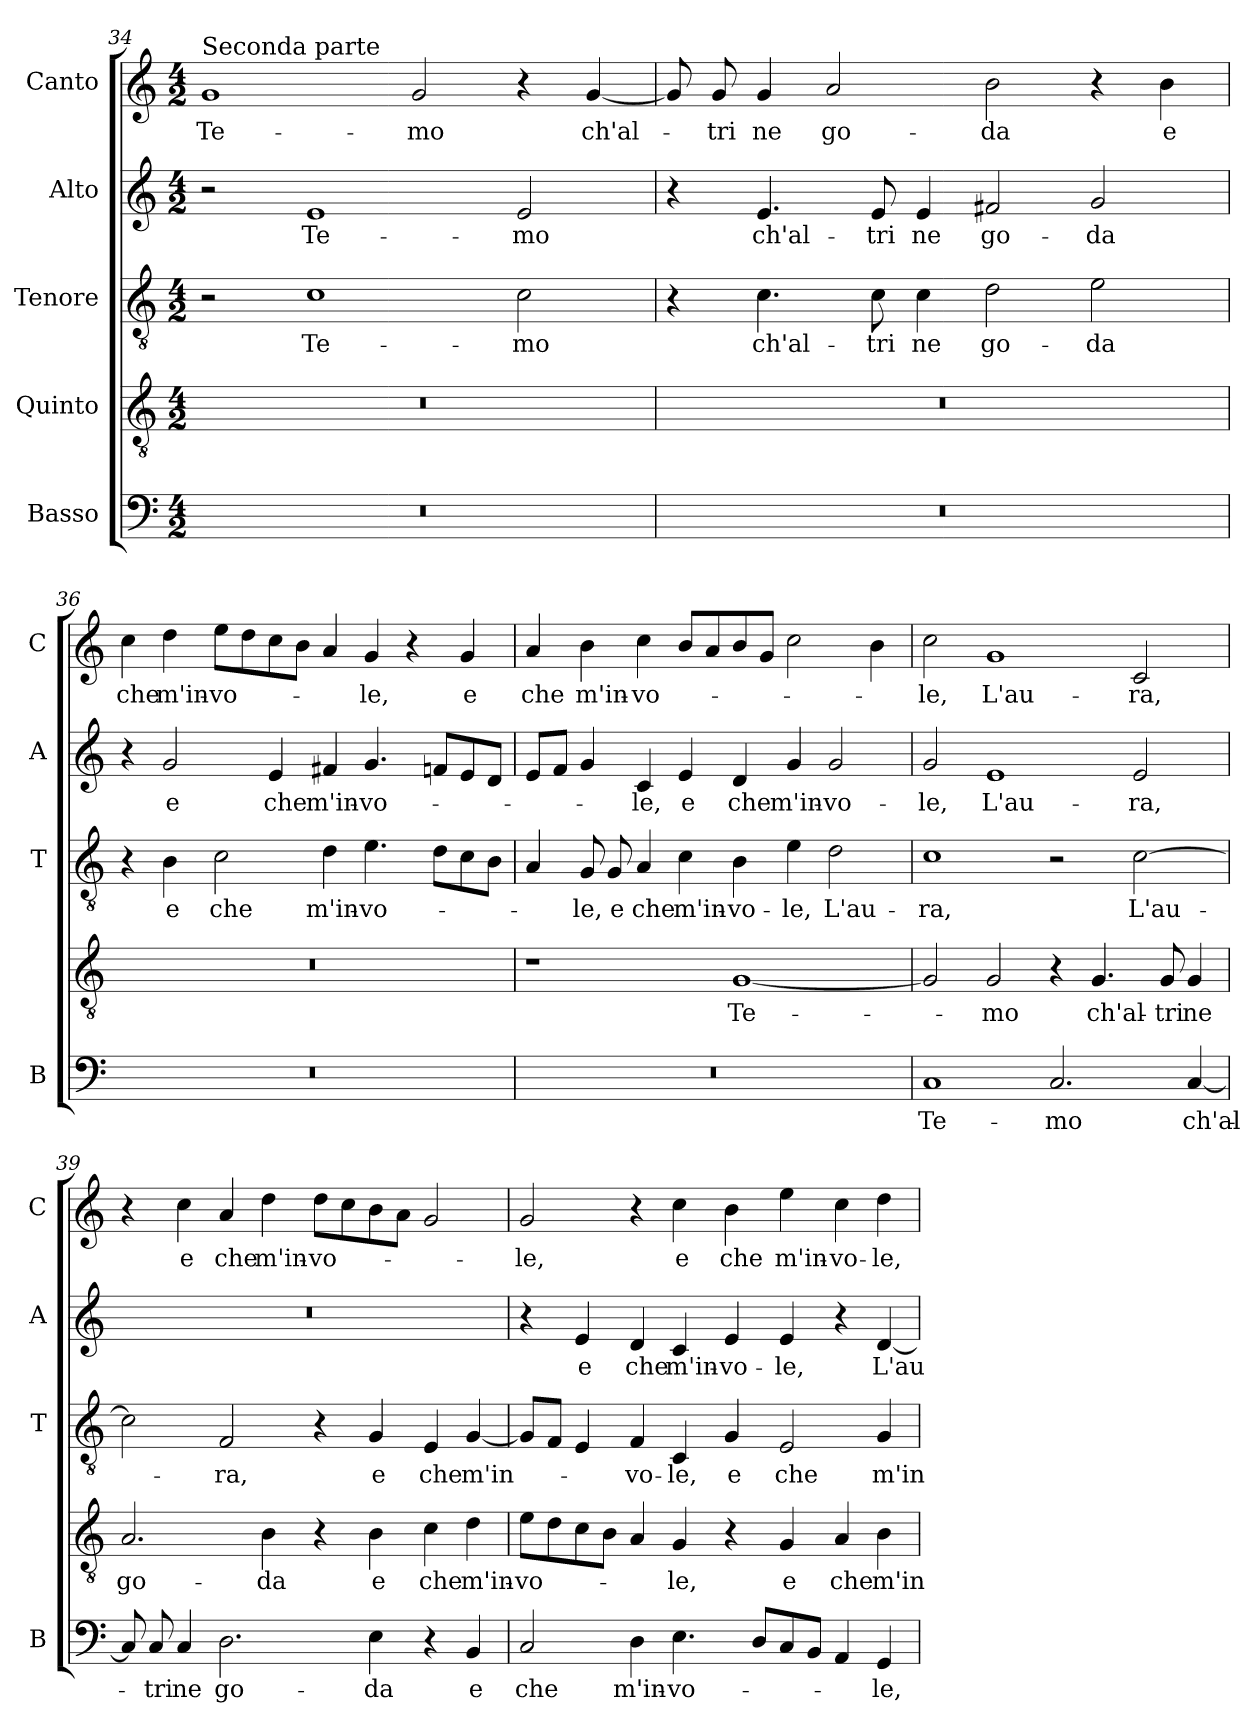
**kern	**text	**kern	**text	**kern	**text	**kern	**text	**kern	**text
*part5	*part5	*part4	*part4	*part3	*part3	*part2	*part2	*part1	*part1
*staff5	*staff5	*staff4	*staff4	*staff3	*staff3	*staff2	*staff2	*staff1	*staff1
*I"Basso	*	*I"Quinto	*	*I"Tenore	*	*I"Alto	*	*I"Canto	*
*I'B	*	*	*	*I'T	*	*I'A	*	*I'C	*
!!LO:LB:g=z
*clefF4	*	*clefGv2	*	*clefGv2	*	*clefG2	*	*clefG2	*
*k[]	*	*k[]	*	*k[]	*	*k[]	*	*k[]	*
*C:	*	*C:	*	*C:	*	*C:	*	*C:	*
*M4/2	*	*M4/2	*	*M4/2	*	*M4/2	*	*M4/2	*
=34	=34	=34	=34	=34	=34	=34	=34	=34	=34
!	!	!	!	!	!	!	!	!LO:TX:a:t=Seconda parte	!
!	!	!	!	!	!	!	!	!	!LO:LY:b
0r	.	0r	.	2r	.	2r	.	1g	Te-
!	!	!	!	!	!LO:LY:b	!	!LO:LY:b	!	!
.	.	.	.	1c	Te-	1e	Te-	.	.
!	!	!	!	!	!	!	!	!	!LO:LY:b
.	.	.	.	.	.	.	.	2g/	-mo
!	!	!	!	!	!LO:LY:b	!	!LO:LY:b	!	!
.	.	.	.	2c\	-mo	2e/	-mo	4r	.
!	!	!	!	!	!	!	!	!	!LO:LY:b
.	.	.	.	.	.	.	.	[4g/	ch'al-
=35	=35	=35	=35	=35	=35	=35	=35	=35	=35
0r	.	0r	.	4r	.	4r	.	8g/]	.
!	!	!	!	!	!	!	!	!	!LO:LY:b
.	.	.	.	.	.	.	.	8g/	-tri
!	!	!	!	!	!LO:LY:b	!	!LO:LY:b	!	!LO:LY:b
.	.	.	.	4.c\	ch'al-	4.e/	ch'al-	4g/	ne
!	!	!	!	!	!	!	!	!	!LO:LY:b
.	.	.	.	.	.	.	.	2a/	go-
!	!	!	!	!	!LO:LY:b	!	!LO:LY:b	!	!
.	.	.	.	8c\	-tri	8e/	-tri	.	.
!	!	!	!	!	!LO:LY:b	!	!LO:LY:b	!	!
.	.	.	.	4c\	ne	4e/	ne	.	.
!	!	!	!	!	!LO:LY:b	!	!LO:LY:b	!	!LO:LY:b
.	.	.	.	2d\	go-	2f#X/	go-	2b\	-da
!	!	!	!	!	!LO:LY:b	!	!LO:LY:b	!	!
.	.	.	.	2e\	-da	2g/	-da	4r	.
!	!	!	!	!	!	!	!	!	!LO:LY:b
.	.	.	.	.	.	.	.	4b\	e
=36	=36	=36	=36	=36	=36	=36	=36	=36	=36
!	!	!	!	!	!	!	!	!	!LO:LY:b
0r	.	0r	.	4r	.	4r	.	4cc\	che
!	!	!	!	!	!LO:LY:b	!	!LO:LY:b	!	!LO:LY:b
.	.	.	.	4B\	e	2g/	e	4dd\	m'in-
!	!	!	!	!	!LO:LY:b	!	!	!	!LO:LY:b
.	.	.	.	2c\	che	.	.	8ee\L	-vo-
.	.	.	.	.	.	.	.	8dd\	.
!	!	!	!	!	!	!	!LO:LY:b	!	!
.	.	.	.	.	.	4e/	che	8cc\	.
.	.	.	.	.	.	.	.	8b\J	.
!	!	!	!	!	!LO:LY:b	!	!LO:LY:b	!	!
.	.	.	.	4d\	m'in-	4f#X/	m'in-	4a/	.
!	!	!	!	!	!LO:LY:b	!	!LO:LY:b	!	!LO:LY:b
.	.	.	.	4.e\	-vo-	4.g/	-vo-	4g/	-le,
.	.	.	.	.	.	.	.	4r	.
.	.	.	.	8d\L	.	8fn/L	.	.	.
!	!	!	!	!	!	!	!	!	!LO:LY:b
.	.	.	.	8c\	.	8e/	.	4g/	e
.	.	.	.	8B\J	.	8d/J	.	.	.
=37	=37	=37	=37	=37	=37	=37	=37	=37	=37
!	!	!	!	!	!	!	!	!	!LO:LY:b
0r	.	1r	.	4A/	.	8e/L	.	4a/	che
.	.	.	.	.	.	8f/J	.	.	.
!	!	!	!	!	!LO:LY:b	!	!	!	!LO:LY:b
.	.	.	.	8G/	-le,	4g/	.	4b\	m'in-
!	!	!	!	!	!LO:LY:b	!	!	!	!
.	.	.	.	8G/	e	.	.	.	.
!	!	!	!	!	!LO:LY:b	!	!LO:LY:b	!	!LO:LY:b
.	.	.	.	4A/	che	4c/	-le,	4cc\	-vo-
!	!	!	!	!	!LO:LY:b	!	!LO:LY:b	!	!
.	.	.	.	4c\	m'in-	4e/	e	8b/L	.
.	.	.	.	.	.	.	.	8a/	.
!	!	!	!LO:LY:b	!	!LO:LY:b	!	!LO:LY:b	!	!
.	.	[1G	Te-	4B\	-vo-	4d/	che	8b/	.
.	.	.	.	.	.	.	.	8g/J	.
!	!	!	!	!	!LO:LY:b	!	!LO:LY:b	!	!
.	.	.	.	4e\	-le,	4g/	m'in-	2cc\	.
!	!	!	!	!	!LO:LY:b	!	!LO:LY:b	!	!
.	.	.	.	2d\	L'au-	2g/	-vo-	.	.
.	.	.	.	.	.	.	.	4b\	.
!!LO:PB:g=z
=38	=38	=38	=38	=38	=38	=38	=38	=38	=38
!	!LO:LY:b	!	!	!	!LO:LY:b	!	!LO:LY:b	!	!LO:LY:b
1C	Te-	2G/]	.	1c	-ra,	2g/	-le,	2cc\	-le,
!	!	!	!LO:LY:b	!	!	!	!LO:LY:b	!	!LO:LY:b
.	.	2G/	-mo	.	.	1e	L'au-	1g	L'au-
!	!LO:LY:b	!	!	!	!	!	!	!	!
2.C/	-mo	4r	.	2r	.	.	.	.	.
!	!	!	!LO:LY:b	!	!	!	!	!	!
.	.	4.G/	ch'al-	.	.	.	.	.	.
!	!	!	!	!	!LO:LY:b	!	!LO:LY:b	!	!LO:LY:b
.	.	.	.	[2c\	L'au-	2e/	-ra,	2c/	-ra,
!	!	!	!LO:LY:b	!	!	!	!	!	!
.	.	8G/	-tri	.	.	.	.	.	.
!	!LO:LY:b	!	!LO:LY:b	!	!	!	!	!	!
[4C/	ch'al-	4G/	ne	.	.	.	.	.	.
=39	=39	=39	=39	=39	=39	=39	=39	=39	=39
!	!	!	!LO:LY:b	!	!	!	!	!	!
8C/]	.	2.A/	go-	2c\]	.	0r	.	4r	.
!	!LO:LY:b	!	!	!	!	!	!	!	!
8C/	-tri	.	.	.	.	.	.	.	.
!	!LO:LY:b	!	!	!	!	!	!	!	!LO:LY:b
4C/	ne	.	.	.	.	.	.	4cc\	e
!	!LO:LY:b	!	!	!	!LO:LY:b	!	!	!	!LO:LY:b
2.D\	go-	.	.	2F/	-ra,	.	.	4a/	che
!	!	!	!LO:LY:b	!	!	!	!	!	!LO:LY:b
.	.	4B\	-da	.	.	.	.	4dd\	m'in-
!	!	!	!	!	!	!	!	!	!LO:LY:b
.	.	4r	.	4r	.	.	.	8dd\L	-vo-
.	.	.	.	.	.	.	.	8cc\	.
!	!LO:LY:b	!	!LO:LY:b	!	!LO:LY:b	!	!	!	!
4E\	-da	4B\	e	4G/	e	.	.	8b\	.
.	.	.	.	.	.	.	.	8a\J	.
!	!	!	!LO:LY:b	!	!LO:LY:b	!	!	!	!
4r	.	4c\	che	4E/	che	.	.	2g/	.
!	!LO:LY:b	!	!LO:LY:b	!	!LO:LY:b	!	!	!	!
4BB/	e	4d\	m'in-	[4G/	m'in-	.	.	.	.
=40	=40	=40	=40	=40	=40	=40	=40	=40	=40
!	!LO:LY:b	!	!LO:LY:b	!	!	!	!	!	!LO:LY:b
2C/	che	8e\L	-vo-	8G/L]	.	4r	.	2g/	-le,
.	.	8d\	.	8F/J	.	.	.	.	.
!	!	!	!	!	!	!	!LO:LY:b	!	!
.	.	8c\	.	4E/	.	4e/	e	.	.
.	.	8B\J	.	.	.	.	.	.	.
!	!LO:LY:b	!	!	!	!LO:LY:b	!	!LO:LY:b	!	!
4D\	m'in-	4A/	.	4F/	-vo-	4d/	che	4r	.
!	!LO:LY:b	!	!LO:LY:b	!	!LO:LY:b	!	!LO:LY:b	!	!LO:LY:b
4.E\	-vo-	4G/	-le,	4C/	-le,	4c/	m'in-	4cc\	e
!	!	!	!	!	!LO:LY:b	!	!LO:LY:b	!	!LO:LY:b
.	.	4r	.	4G/	e	4e/	-vo-	4b\	che
8D/L	.	.	.	.	.	.	.	.	.
!	!	!	!LO:LY:b	!	!LO:LY:b	!	!LO:LY:b	!	!LO:LY:b
8C/	.	4G/	e	2E/	che	4e/	-le,	4ee\	m'in-
8BB/J	.	.	.	.	.	.	.	.	.
!	!	!	!LO:LY:b	!	!	!	!	!	!LO:LY:b
4AA/	.	4A/	che	.	.	4r	.	4cc\	-vo-
!	!LO:LY:b	!	!LO:LY:b	!	!LO:LY:b	!	!LO:LY:b	!	!LO:LY:b
4GG/	-le,	4B\	m'in-	4G/	m'in-	[4d/	L'au-	4dd\	-le,
=	=	=	=	=	=	=	=	=	=
*-	*-	*-	*-	*-	*-	*-	*-	*-	*-
